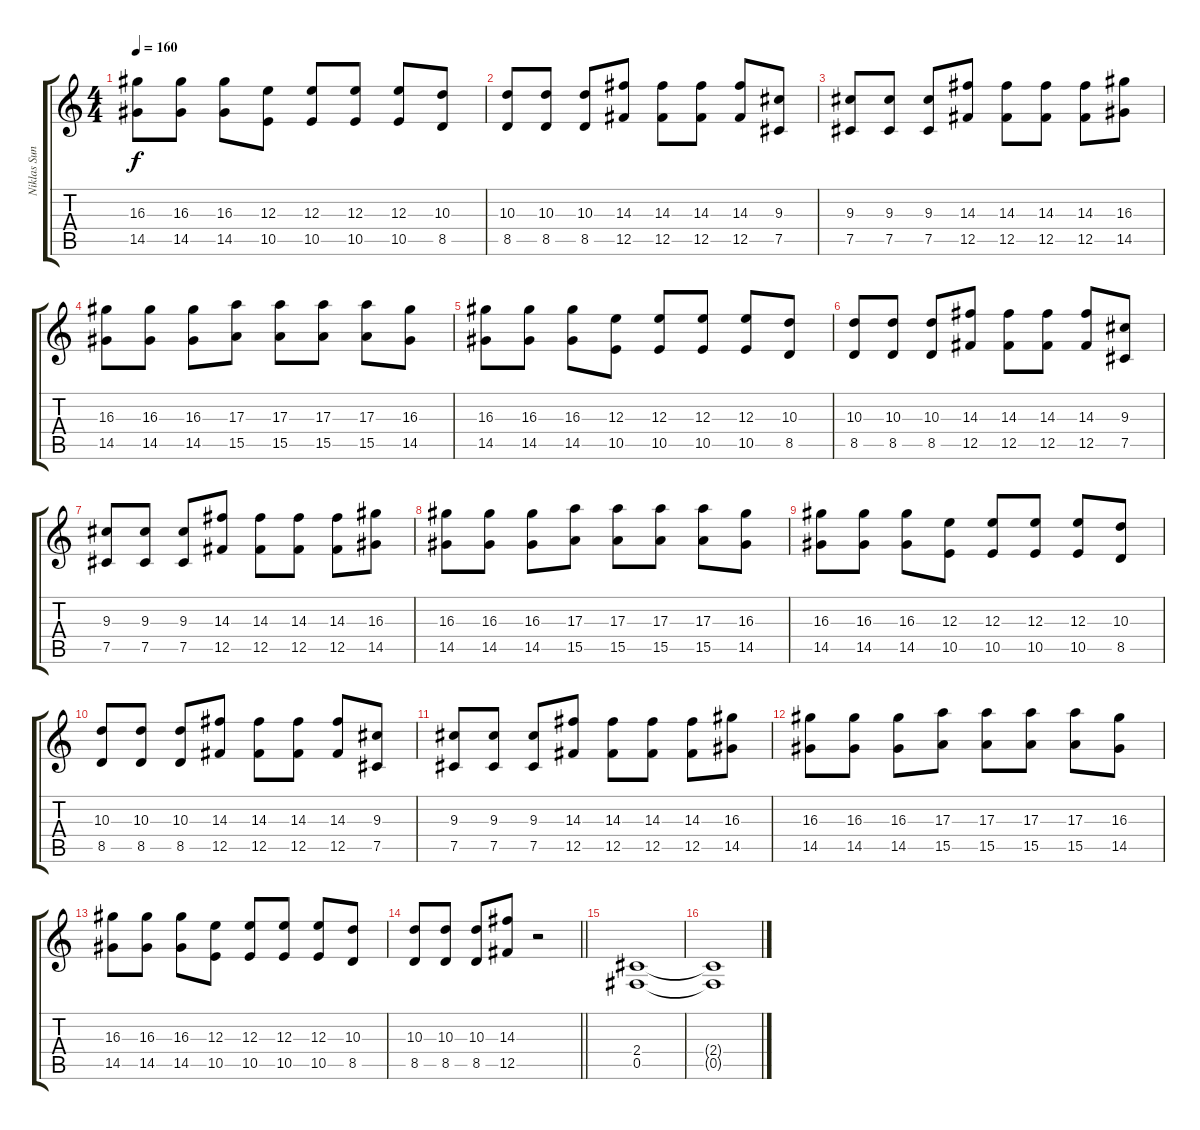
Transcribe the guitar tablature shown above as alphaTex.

\track ("Niklas Sundin" "Niklas Sun") {instrument overdrivenguitar}
\staff {score tabs}
\tuning (Db4 Ab3 E3 B2 Gb2 Db2) {hide}
\ts (4 4)
\tempo 160
\clef g2
\ks c
(16.3 14.5).8{dy f} (16.3 14.5).8 (16.3 14.5).8 (12.3 10.5).8 (12.3 10.5).8 (12.3 10.5).8 (12.3 10.5).8 (10.3 8.5).8 |
(10.3 8.5).8 (10.3 8.5).8 (10.3 8.5).8 (14.3 12.5).8 (14.3 12.5).8 (14.3 12.5).8 (14.3 12.5).8 (9.3 7.5).8 |
(9.3 7.5).8 (9.3 7.5).8 (9.3 7.5).8 (14.3 12.5).8 (14.3 12.5).8 (14.3 12.5).8 (14.3 12.5).8 (16.3 14.5).8 |
(16.3 14.5).8 (16.3 14.5).8 (16.3 14.5).8 (17.3 15.5).8 (17.3 15.5).8 (17.3 15.5).8 (17.3 15.5).8 (16.3 14.5).8 |
(16.3 14.5).8 (16.3 14.5).8 (16.3 14.5).8 (12.3 10.5).8 (12.3 10.5).8 (12.3 10.5).8 (12.3 10.5).8 (10.3 8.5).8 |
(10.3 8.5).8 (10.3 8.5).8 (10.3 8.5).8 (14.3 12.5).8 (14.3 12.5).8 (14.3 12.5).8 (14.3 12.5).8 (9.3 7.5).8 |
(9.3 7.5).8 (9.3 7.5).8 (9.3 7.5).8 (14.3 12.5).8 (14.3 12.5).8 (14.3 12.5).8 (14.3 12.5).8 (16.3 14.5).8 |
(16.3 14.5).8 (16.3 14.5).8 (16.3 14.5).8 (17.3 15.5).8 (17.3 15.5).8 (17.3 15.5).8 (17.3 15.5).8 (16.3 14.5).8 |
(16.3 14.5).8 (16.3 14.5).8 (16.3 14.5).8 (12.3 10.5).8 (12.3 10.5).8 (12.3 10.5).8 (12.3 10.5).8 (10.3 8.5).8 |
(10.3 8.5).8 (10.3 8.5).8 (10.3 8.5).8 (14.3 12.5).8 (14.3 12.5).8 (14.3 12.5).8 (14.3 12.5).8 (9.3 7.5).8 |
(9.3 7.5).8 (9.3 7.5).8 (9.3 7.5).8 (14.3 12.5).8 (14.3 12.5).8 (14.3 12.5).8 (14.3 12.5).8 (16.3 14.5).8 |
(16.3 14.5).8 (16.3 14.5).8 (16.3 14.5).8 (17.3 15.5).8 (17.3 15.5).8 (17.3 15.5).8 (17.3 15.5).8 (16.3 14.5).8 |
(16.3 14.5).8 (16.3 14.5).8 (16.3 14.5).8 (12.3 10.5).8 (12.3 10.5).8 (12.3 10.5).8 (12.3 10.5).8 (10.3 8.5).8 |
\barLineRight lightlight
(10.3 8.5).8 (10.3 8.5).8 (10.3 8.5).8 (14.3 12.5).8 r.2 |
(2.4 0.5).1 |
(2.4{t} 0.5{t}).1
